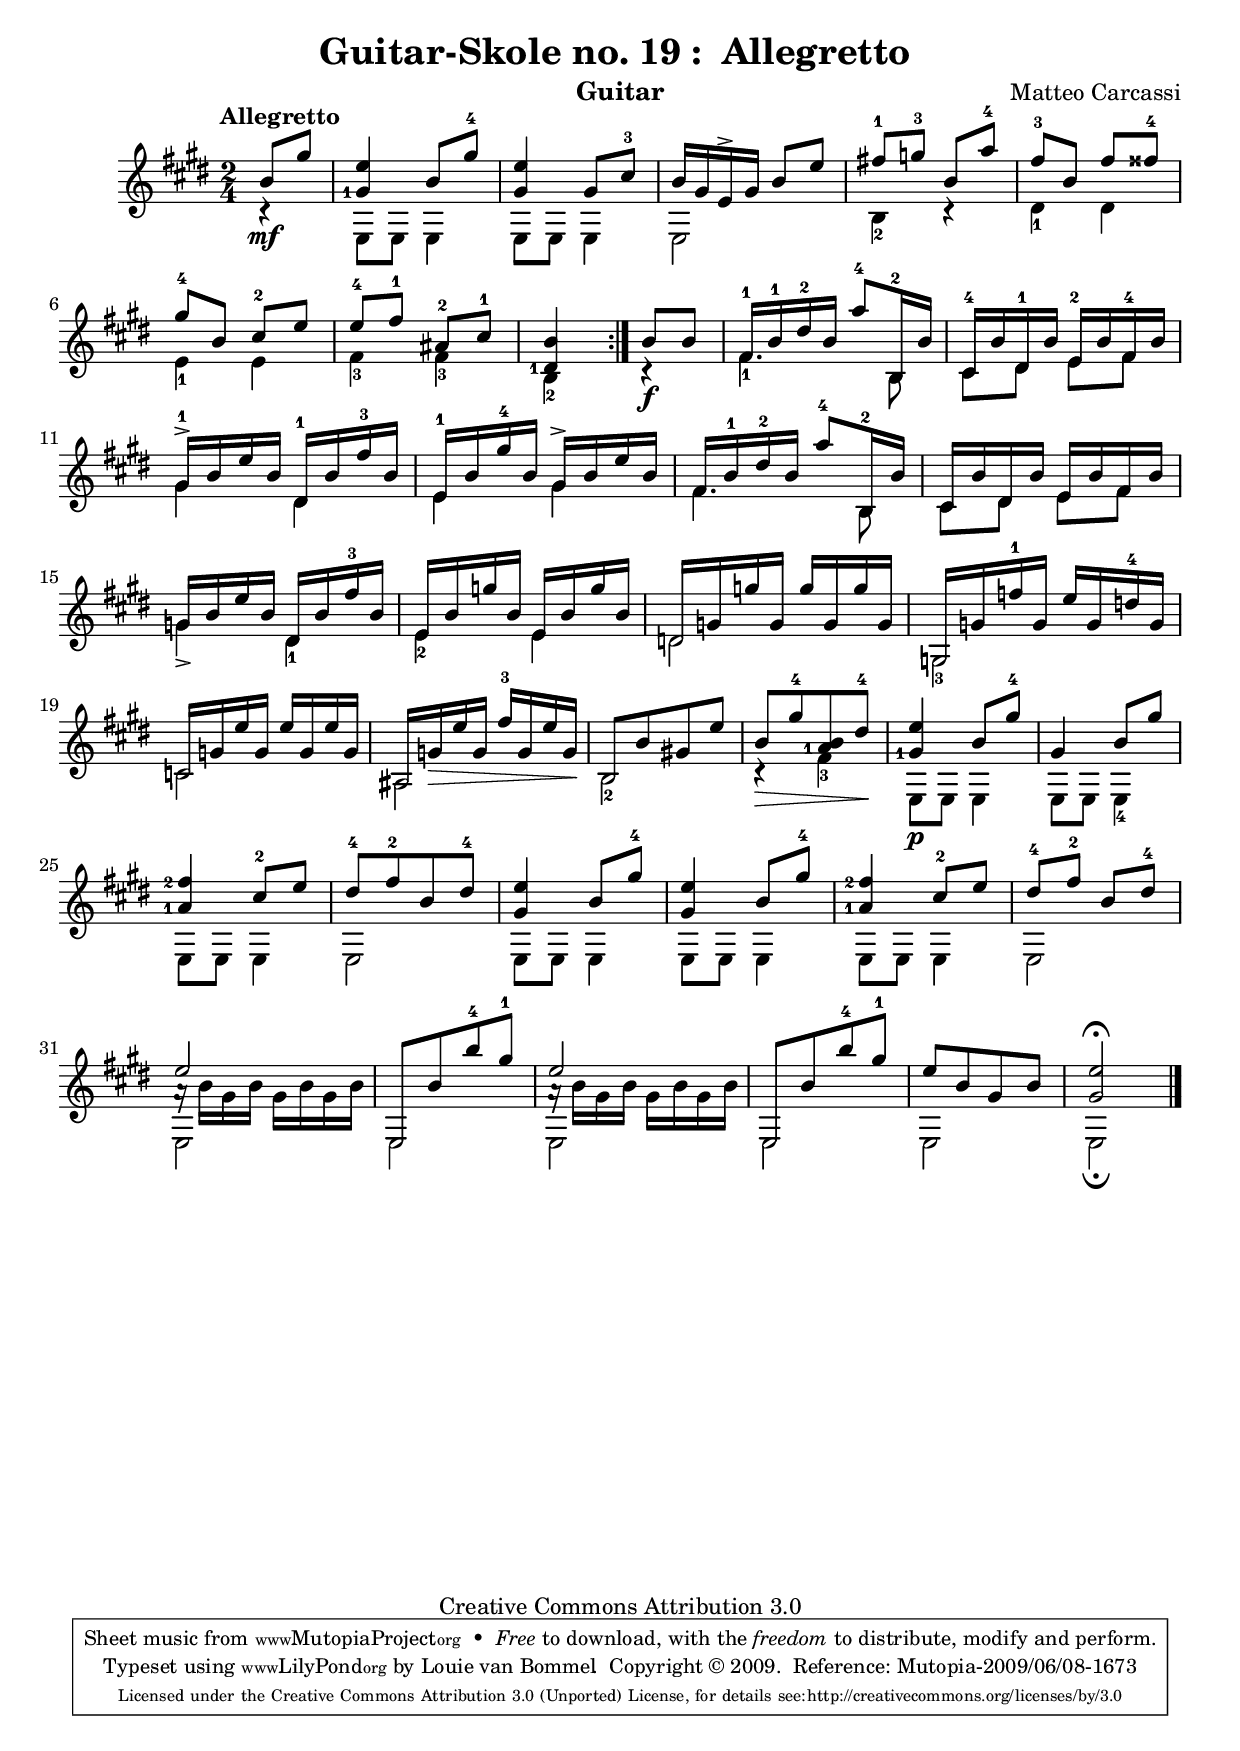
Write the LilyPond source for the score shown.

\version "2.12.2"
\header
{
  dedication = ""
  subtitle = ""
  subsubtitle = ""
  poet = ""
  instrument = "Guitar"
  meter = ""
  arranger = ""
  piece = ""
  opus = ""
  breakbefore = ##f
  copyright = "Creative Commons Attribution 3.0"
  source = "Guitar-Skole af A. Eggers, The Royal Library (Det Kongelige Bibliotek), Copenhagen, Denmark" 
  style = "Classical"
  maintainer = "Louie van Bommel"
  composer="Matteo Carcassi"
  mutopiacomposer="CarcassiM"
  title="Guitar-Skole no. 19 :  Allegretto "
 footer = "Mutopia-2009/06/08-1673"
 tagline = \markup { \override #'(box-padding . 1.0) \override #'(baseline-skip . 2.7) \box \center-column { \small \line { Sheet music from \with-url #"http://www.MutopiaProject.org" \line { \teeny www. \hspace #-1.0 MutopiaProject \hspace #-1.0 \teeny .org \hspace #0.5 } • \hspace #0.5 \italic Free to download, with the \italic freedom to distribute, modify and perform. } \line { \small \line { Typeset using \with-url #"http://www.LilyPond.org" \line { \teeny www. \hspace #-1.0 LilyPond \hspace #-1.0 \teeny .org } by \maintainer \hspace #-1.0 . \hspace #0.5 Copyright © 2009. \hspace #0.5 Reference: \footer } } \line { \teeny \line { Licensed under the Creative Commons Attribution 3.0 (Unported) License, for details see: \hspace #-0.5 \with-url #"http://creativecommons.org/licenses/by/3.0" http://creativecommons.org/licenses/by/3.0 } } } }
}
\include "generic-paper-section.ly"
\include "generic-layout-section.ly"
\include "guitar-skole-defines-section.ly"
%%%%%%%%%%%%%%%%%%%%%%%%%%%%%Start Music%%%%%%%%%%%%%%%

staffOneVoiceOneNotes =
{
  \key e \major 
  \time 2/4
  \tempo "Allegretto"
  %
  \repeat volta 2
  {
    \partial 4
    b'8 gis''8
    %1
    <gis'-1 e''>4 b'8 gis''8-4 
    %2
    <gis' e''>4 gis'8 cis''8-3 
    %3
    b'16 gis'16 e'16-> gis'16 b'8 e''8 
    %4
    fis''!8-1 g''8-3 b'8 a''8-4 
    %5
    fis''8-3 b'8 fis''8 fisis''8-4 \myBreak
    %6
    gis''8-4 b'8 cis''8-2 e''8 
    %7
    e''8-4 fis''8-1 ais'!8-2 cis''8-1 
    %
    <dis'-1 b'>4
  }
  %
  \partial 4
  b'8 b'8
  %8
  fis'16-1 b'16-1 dis''16-2 b'16 a''8-4 b16-2 b'16 
  %9
  cis'16-4 b'16 dis'16-1 b'16 e'16-2 b'16 fis'16-4 b'16 \myBreak
  %10
  gis'16-1-> b'16 e''16 b'16 dis'16-1 b'16 fis''16-3 b'16 
  %11
  e'16-1 b'16 gis''16-4 b'16 gis'16-> b'16 e''16 b'16 
  %12
  fis'16 b'16-1 dis''16-2 b'16 a''8-4 b16-2 b'16 
  %13
  cis'16 b'16 dis'16 b'16 e'16 b'16 fis'16 b'16 \myBreak
  %14
  g'!16 b'16 e''16 b'16 dis'16 b'16 fis''16-3 b'16 
  %15
  e'16 b'16 g''!16 b'16 e'16 b'16 g''16 b'16 
  %16
  d'!16 g'!16 g''!16 g'16 g''16 g'16 g''16 g'16 
  %17
  g!16 g'!16 f''!16-1 g'16 e''16 g'16 d''!16-4 g'16 \myBreak
  %18
  c'!16 g'!16 e''16 g'16 e''16 g'16 e''16 g'16 
  %19
  ais!16 g'!16\> e''16 g'16 fis''16-3 g'16 e''16 g'16\!
  %20
  b8 [b'8 gis'!8 e''8]
  %21
  b'8\> [gis''8-4 <a'-1 b'>8 dis''8-4]\!
  %22
  <gis'-1 e''>4 b'8 gis''8-4 
  %23
  gis'4 b'8 gis''8 \myBreak
  %24
  <a'-1 fis''-2>4 cis''8-2 e''8 
  %25
  dis''8-4 [fis''8-2 b'8 dis''8-4]
  %26
  <gis' e''>4 b'8 gis''8-4 
  %27
  <gis' e''>4 b'8 gis''8-4
  %28
  <a'-1 fis''-2>4 cis''8-2 e''8 
  %29
  dis''8-4 fis''8-2 b'8 dis''8-4 
  %30
  e''2 
  %31
  e8 [b'8 b''8-4 gis''8-1] 
  %32
  e''2 
  %33
  e8 [b'8 b''8-4 gis''8-1] 
  %34
  e''8 [b'8 gis'8 b'8]
  %35
  <gis' e''>2 \fermata \bar "|."
}
staffOneVoiceTwoNotes =
{
  %
  r4\mf
  %1
  e8 e8 e4 
  %2
  e8 e8 e4 
  %3
  e2 
  %4
  b4-2 r4 
  %5
  dis'4-1 dis'4 
  %6
  e'4-1 e'4 
  %7
  fis'4-3 fis'4-3 
  %
  b4-2
  %
  r4\f
  %8
  fis'4.-1 b8 
  %9
  cis'8 dis'8 e'8 fis'8 
  %10
  gis'4 dis'4 
  %11
  e'4 gis'4
  %12
  fis'4. b8  
  %13
  cis'8 dis'8 e'8 fis'8 
  %14
  g'!4-> dis'4-1 
  %15
  e'4-2 e'4 
  %16
  dis'2  
  %17
  g2-3  
  %18
  c'2 
  %19
  ais!2 
  %20
  b2-2 
  %21
  r4 fis'4-3 
  %22
  e8\p e8 e4 
  %23
  e8 e8 e4-4 
  %24
  e8 e8 e4 
  %25
  e2 
  %26
  e8 e8 e4 
  %27
  e8 e8 e4 
  %28
  e8 e8 e4 
  %29
  e2 
  %30
  a'16\rest b'16 gis'16 b'16 gis'16 b'16 gis'16 b'16 
  %31
  e2 
  %32
  a'16\rest b'16 gis'16 b'16 gis'16 b'16 gis'16 b'16 
  %33
  e2 
  %34
  e2 
  %35
  e2  \fermata
}
staffOneVoiceThreeNotes =
{
}
staffOneVoiceFourNotes =
{
  s4  
  %3
  \repeat unfold 30
  {
    s4 s4
  }
  %33
  e2 
  %34
  s4 s4  
  %35
  e2 
}
staffTwoVoiceOneNotes =
{
}
staffTwoVoiceTwoNotes =
{
}
staffTwoVoiceThreeNotes =
{
}
staffTwoVoiceFourNotes =
{
}

myChords = \chordmode
{
}
myMainWords = \lyricmode
{
}

%%%%%%%%%%%%%%%%%%%%%%%%%%%%%End of Music%%%%%%%%%%%%%%

\include "generic-score-section.ly"
